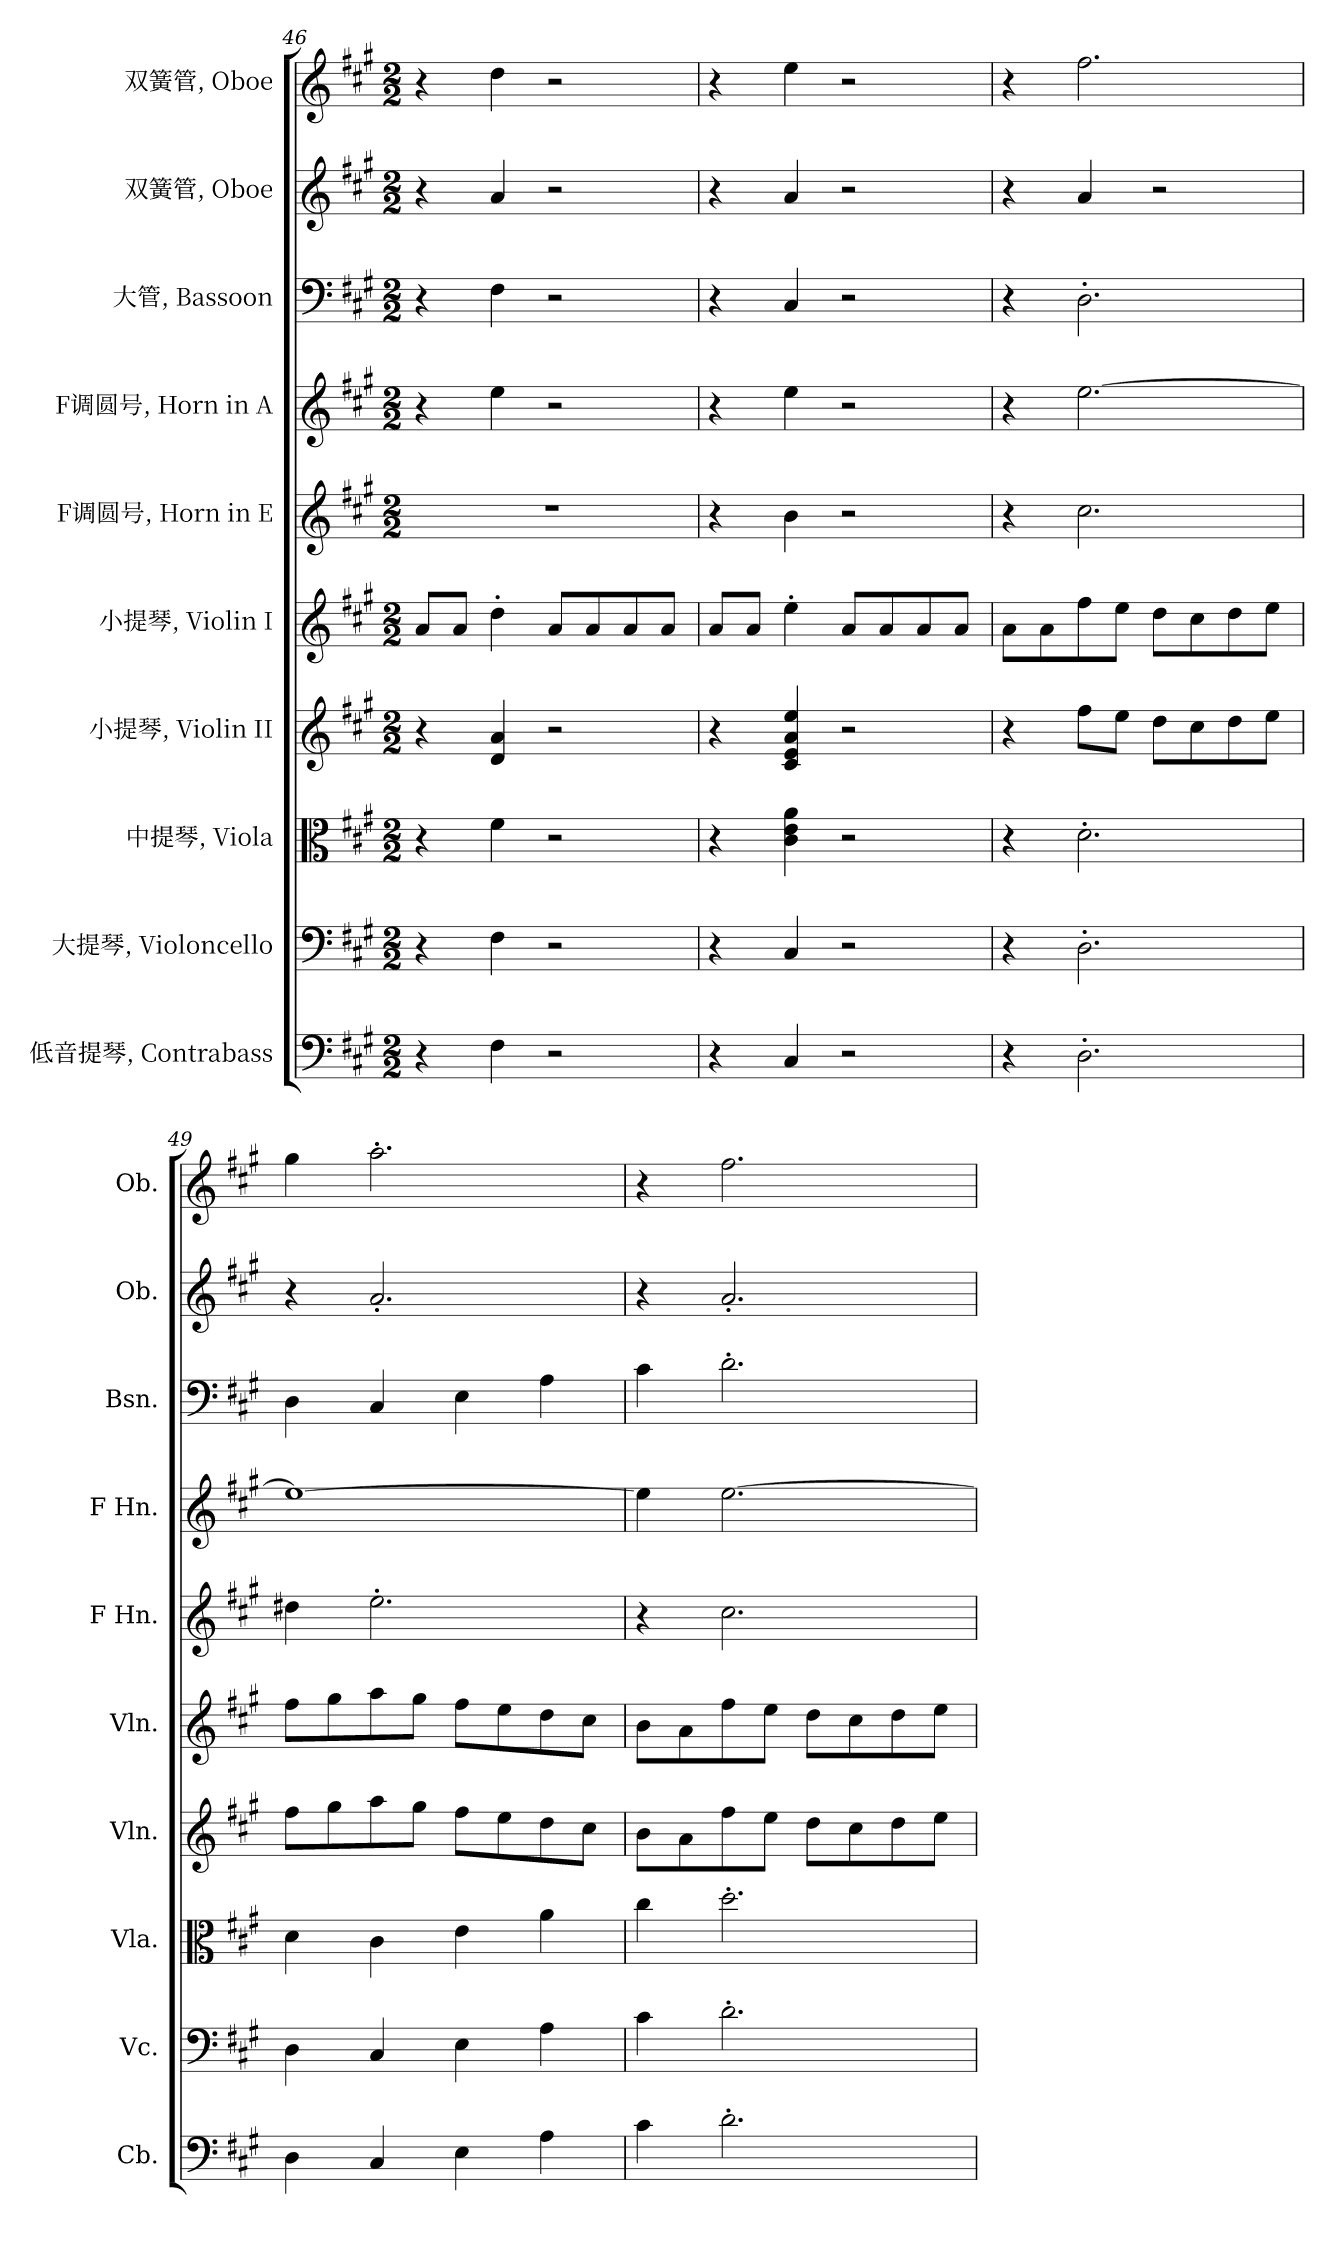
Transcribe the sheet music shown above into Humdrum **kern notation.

**kern	**kern	**kern	**kern	**kern	**kern	**kern	**kern	**kern	**kern
*part10	*part9	*part8	*part7	*part6	*part5	*part4	*part3	*part2	*part1
*staff10	*staff9	*staff8	*staff7	*staff6	*staff5	*staff4	*staff3	*staff2	*staff1
*I"低音提琴, Contrabass	*I"大提琴, Violoncello	*I"中提琴, Viola	*I"小提琴, Violin II	*I"小提琴, Violin I	*I"F调圆号, Horn in E	*I"F调圆号, Horn in A	*I"大管, Bassoon	*I"双簧管, Oboe	*I"双簧管, Oboe
*I'Cb.	*I'Vc.	*I'Vla.	*I'Vln.	*I'Vln.	*I'F Hn.	*I'F Hn.	*I'Bsn.	*I'Ob.	*I'Ob.
*clefF4	*clefF4	*clefC3	*clefG2	*clefG2	*clefG2	*clefG2	*clefF4	*clefG2	*clefG2
*ITrd7c12	*	*	*	*	*ITrd4c7	*ITrd4c7	*	*	*
*k[f#c#g#]	*k[f#c#g#]	*k[f#c#g#]	*k[f#c#g#]	*k[f#c#g#]	*k[f#c#]	*k[f#c#]	*k[f#c#g#]	*k[f#c#g#]	*k[f#c#g#]
*M2/2	*M2/2	*M2/2	*M2/2	*M2/2	*M2/2	*M2/2	*M2/2	*M2/2	*M2/2
=46	=46	=46	=46	=46	=46	=46	=46	=46	=46
4r	4r	4r	4r	8a/L	1r	4r	4r	4r	4r
.	.	.	.	8a/J	.	.	.	.	.
4FF#\	4F#\	4f#\	4d/ 4a/	4dd'\	.	4a\	4F#\	4a/	4dd\
2r	2r	2r	2r	8a/L	.	2r	2r	2r	2r
.	.	.	.	8a/	.	.	.	.	.
.	.	.	.	8a/	.	.	.	.	.
.	.	.	.	8a/J	.	.	.	.	.
=47	=47	=47	=47	=47	=47	=47	=47	=47	=47
4r	4r	4r	4r	8a/L	4r	4r	4r	4r	4r
.	.	.	.	8a/J	.	.	.	.	.
4CC#/	4C#/	4c#\ 4e\ 4a\	4c#/ 4e/ 4a/ 4ee/	4ee'\	4e\	4a\	4C#/	4a/	4ee\
2r	2r	2r	2r	8a/L	2r	2r	2r	2r	2r
.	.	.	.	8a/	.	.	.	.	.
.	.	.	.	8a/	.	.	.	.	.
.	.	.	.	8a/J	.	.	.	.	.
=48	=48	=48	=48	=48	=48	=48	=48	=48	=48
4r	4r	4r	4r	8a\L	4r	4r	4r	4r	4r
.	.	.	.	8a\	.	.	.	.	.
2.DD'\	2.D'\	2.d'\	8ff#\L	8ff#\	2.f#\	[2.a\	2.D'\	4a/	2.ff#\
.	.	.	8ee\J	8ee\J	.	.	.	.	.
.	.	.	8dd\L	8dd\L	.	.	.	2r	.
.	.	.	8cc#\	8cc#\	.	.	.	.	.
.	.	.	8dd\	8dd\	.	.	.	.	.
.	.	.	8ee\J	8ee\J	.	.	.	.	.
=49	=49	=49	=49	=49	=49	=49	=49	=49	=49
4DD\	4D\	4d\	8ff#\L	8ff#\L	4g#X\	1a_	4D\	4r	4gg#\
.	.	.	8gg#\	8gg#\	.	.	.	.	.
4CC#/	4C#/	4c#\	8aa\	8aa\	2.a'\	.	4C#/	2.a'/	2.aa'\
.	.	.	8gg#\J	8gg#\J	.	.	.	.	.
4EE\	4E\	4e\	8ff#\L	8ff#\L	.	.	4E\	.	.
.	.	.	8ee\	8ee\	.	.	.	.	.
4AA\	4A\	4a\	8dd\	8dd\	.	.	4A\	.	.
.	.	.	8cc#\J	8cc#\J	.	.	.	.	.
!!LO:PB:g=z
=50	=50	=50	=50	=50	=50	=50	=50	=50	=50
4C#\	4c#\	4cc#\	8b\L	8b\L	4r	4a\]	4c#\	4r	4r
.	.	.	8a\	8a\	.	.	.	.	.
2.D'\	2.d'\	2.dd'\	8ff#\	8ff#\	2.f#\	[2.a\	2.d'\	2.a'/	2.ff#\
.	.	.	8ee\J	8ee\J	.	.	.	.	.
.	.	.	8dd\L	8dd\L	.	.	.	.	.
.	.	.	8cc#\	8cc#\	.	.	.	.	.
.	.	.	8dd\	8dd\	.	.	.	.	.
.	.	.	8ee\J	8ee\J	.	.	.	.	.
=	=	=	=	=	=	=	=	=	=
*-	*-	*-	*-	*-	*-	*-	*-	*-	*-
